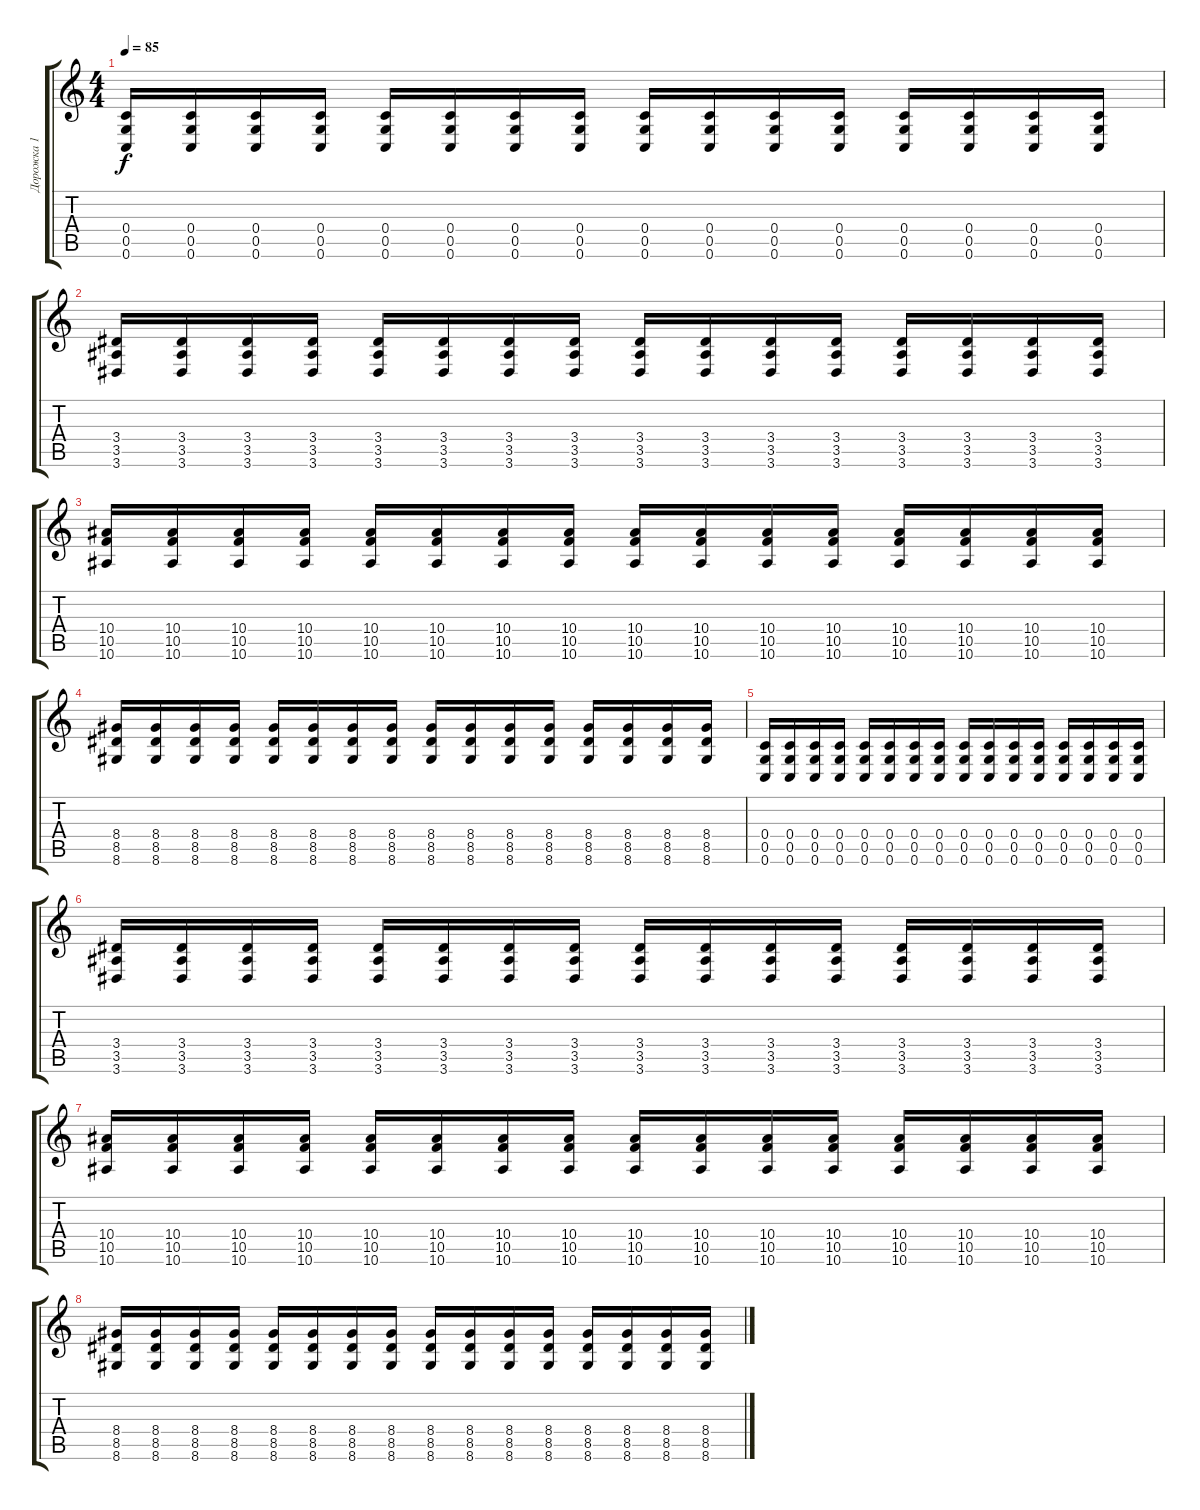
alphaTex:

\track ("Дорожка 1" "Дорожка 1") {instrument distortionguitar}
\staff {score tabs}
\tuning (D4 A3 F3 C3 G2 C2) {hide}
\ts (4 4)
\tempo 85
\clef g2
\ks c
(0.4 0.5 0.6).16{dy f} (0.4 0.5 0.6).16 (0.4 0.5 0.6).16 (0.4 0.5 0.6).16 (0.4 0.5 0.6).16 (0.4 0.5 0.6).16 (0.4 0.5 0.6).16 (0.4 0.5 0.6).16 (0.4 0.5 0.6).16 (0.4 0.5 0.6).16 (0.4 0.5 0.6).16 (0.4 0.5 0.6).16 (0.4 0.5 0.6).16 (0.4 0.5 0.6).16 (0.4 0.5 0.6).16 (0.4 0.5 0.6).16 |
(3.4 3.5 3.6).16 (3.4 3.5 3.6).16 (3.4 3.5 3.6).16 (3.4 3.5 3.6).16 (3.4 3.5 3.6).16 (3.4 3.5 3.6).16 (3.4 3.5 3.6).16 (3.4 3.5 3.6).16 (3.4 3.5 3.6).16 (3.4 3.5 3.6).16 (3.4 3.5 3.6).16 (3.4 3.5 3.6).16 (3.4 3.5 3.6).16 (3.4 3.5 3.6).16 (3.4 3.5 3.6).16 (3.4 3.5 3.6).16 |
(10.4 10.5 10.6).16 (10.4 10.5 10.6).16 (10.4 10.5 10.6).16 (10.4 10.5 10.6).16 (10.4 10.5 10.6).16 (10.4 10.5 10.6).16 (10.4 10.5 10.6).16 (10.4 10.5 10.6).16 (10.4 10.5 10.6).16 (10.4 10.5 10.6).16 (10.4 10.5 10.6).16 (10.4 10.5 10.6).16 (10.4 10.5 10.6).16 (10.4 10.5 10.6).16 (10.4 10.5 10.6).16 (10.4 10.5 10.6).16 |
(8.4 8.5 8.6).16 (8.4 8.5 8.6).16 (8.4 8.5 8.6).16 (8.4 8.5 8.6).16 (8.4 8.5 8.6).16 (8.4 8.5 8.6).16 (8.4 8.5 8.6).16 (8.4 8.5 8.6).16 (8.4 8.5 8.6).16 (8.4 8.5 8.6).16 (8.4 8.5 8.6).16 (8.4 8.5 8.6).16 (8.4 8.5 8.6).16 (8.4 8.5 8.6).16 (8.4 8.5 8.6).16 (8.4 8.5 8.6).16 |
(0.4 0.5 0.6).16 (0.4 0.5 0.6).16 (0.4 0.5 0.6).16 (0.4 0.5 0.6).16 (0.4 0.5 0.6).16 (0.4 0.5 0.6).16 (0.4 0.5 0.6).16 (0.4 0.5 0.6).16 (0.4 0.5 0.6).16 (0.4 0.5 0.6).16 (0.4 0.5 0.6).16 (0.4 0.5 0.6).16 (0.4 0.5 0.6).16 (0.4 0.5 0.6).16 (0.4 0.5 0.6).16 (0.4 0.5 0.6).16 |
(3.4 3.5 3.6).16 (3.4 3.5 3.6).16 (3.4 3.5 3.6).16 (3.4 3.5 3.6).16 (3.4 3.5 3.6).16 (3.4 3.5 3.6).16 (3.4 3.5 3.6).16 (3.4 3.5 3.6).16 (3.4 3.5 3.6).16 (3.4 3.5 3.6).16 (3.4 3.5 3.6).16 (3.4 3.5 3.6).16 (3.4 3.5 3.6).16 (3.4 3.5 3.6).16 (3.4 3.5 3.6).16 (3.4 3.5 3.6).16 |
(10.4 10.5 10.6).16 (10.4 10.5 10.6).16 (10.4 10.5 10.6).16 (10.4 10.5 10.6).16 (10.4 10.5 10.6).16 (10.4 10.5 10.6).16 (10.4 10.5 10.6).16 (10.4 10.5 10.6).16 (10.4 10.5 10.6).16 (10.4 10.5 10.6).16 (10.4 10.5 10.6).16 (10.4 10.5 10.6).16 (10.4 10.5 10.6).16 (10.4 10.5 10.6).16 (10.4 10.5 10.6).16 (10.4 10.5 10.6).16 |
(8.4 8.5 8.6).16 (8.4 8.5 8.6).16 (8.4 8.5 8.6).16 (8.4 8.5 8.6).16 (8.4 8.5 8.6).16 (8.4 8.5 8.6).16 (8.4 8.5 8.6).16 (8.4 8.5 8.6).16 (8.4 8.5 8.6).16 (8.4 8.5 8.6).16 (8.4 8.5 8.6).16 (8.4 8.5 8.6).16 (8.4 8.5 8.6).16 (8.4 8.5 8.6).16 (8.4 8.5 8.6).16 (8.4 8.5 8.6).16
